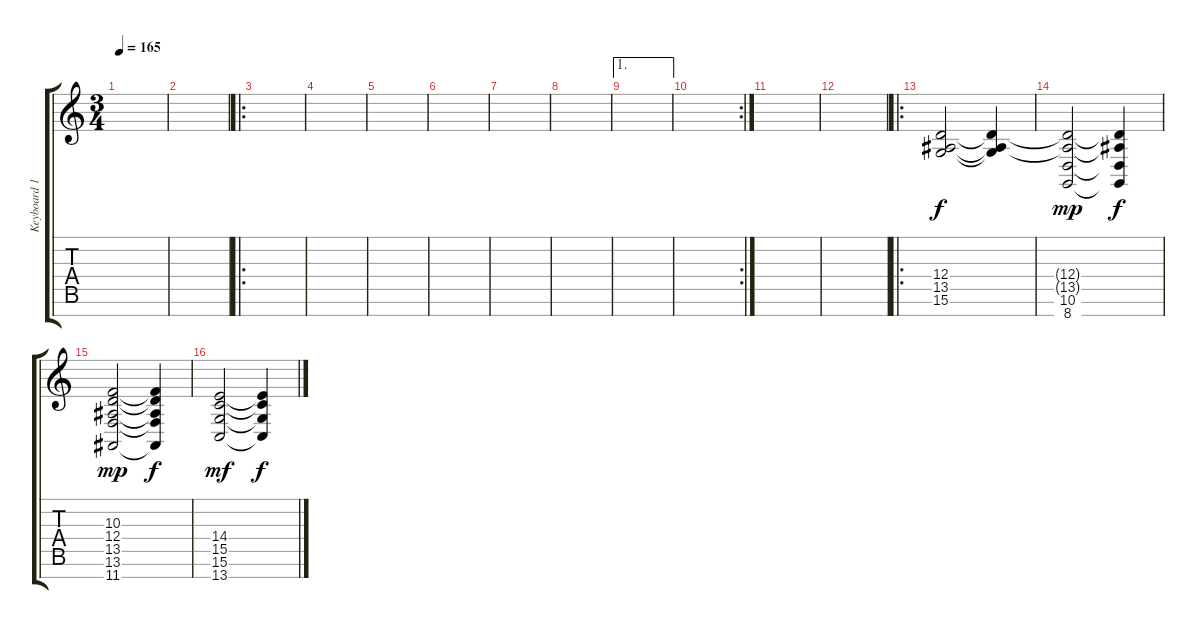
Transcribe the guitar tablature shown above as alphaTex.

\track ("Keyboard 1" "Keyboard 1") {instrument pad4choir}
\staff {score tabs}
\tuning (E4 B3 G3 D3 A2 E2 B1) {hide}
\ts (3 4)
\tempo 165
\clef g2
\ks c
|
|
\ro
|
|
|
|
|
|
\ae 1
|
\rc 2
|
|
|
\ro
(12.4 13.5 15.6).2{dy f} (12.4{t} 13.5{t} 15.6{t}).4 |
(12.4{t} 13.5{t} 10.6 8.7).2{dy mp} (12.4{t} 13.5{t} 10.6{t} 8.7{t}).4{dy f} |
(10.3 12.4 13.5 13.6 11.7).2{dy mp} (10.3{t} 12.4{t} 13.5{t} 13.6{t} 11.7{t}).4{dy f} |
(14.4 15.5 15.6 13.7).2{dy mf} (14.4{t} 15.5{t} 15.6{t} 13.7{t}).4{dy f}
